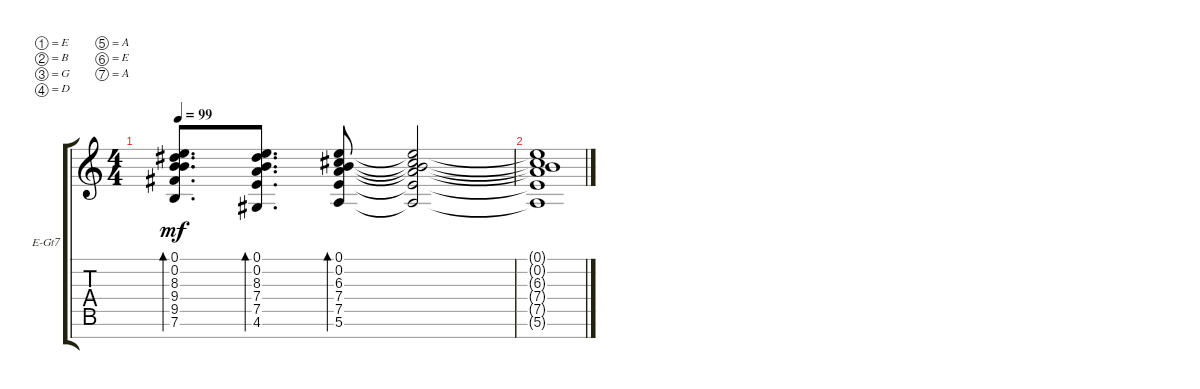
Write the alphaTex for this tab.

\defaultSystemsLayout 4
\bracketExtendMode groupsimilarinstruments
\firstSystemTrackNameOrientation horizontal
\otherSystemsTrackNameOrientation horizontal
\track ("Electric Guitar" "E-Gt7") {instrument electricguitarclean}
\staff {score tabs}
\tuning (E4 B3 G3 D3 A2 E2 A1)
\ts (4 4)
\tempo 99
\clef g2
\ks c
(7.6 9.5 9.4 8.3 0.2 0.1).8{d bd 81 dy mf} (4.6 7.5 7.4 8.3 0.2 0.1).8{d bd 80} (5.6 7.5 7.4 6.3 0.2 0.1).8{bd 74} (0.1{t} 0.2{t} 6.3{t} 7.4{t} 7.5{t} 5.6{t}).2 |
(5.6{t} 7.5{t} 7.4{t} 6.3{t} 0.2{t} 0.1{t}).1
